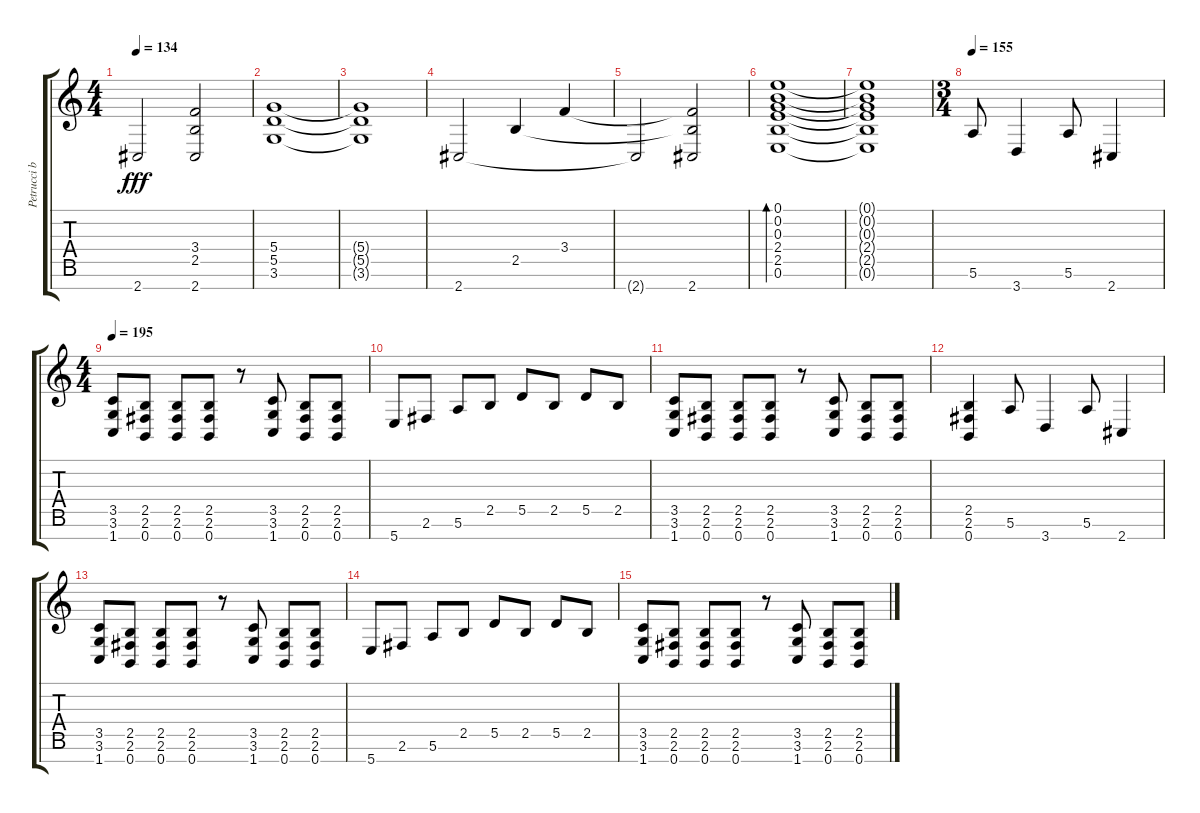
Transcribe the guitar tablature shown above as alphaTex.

\track ("Petrucci base 2" "Petrucci b") {instrument overdrivenguitar}
\staff {score tabs}
\tuning (E4 B3 G3 D3 A2 E2 B1) {hide}
\ts (4 4)
\tempo 134
\clef g2
\ks c
2.7{t}.2{dy fff} (3.4{t} 2.5{t} 2.7).2 |
(5.4 5.5 3.6).1 |
(5.4{t} 5.5{t} 3.6{t}).1 |
2.7.2 2.5.4 3.4.4 |
2.7{t}.2 (3.4{t} 2.5{t} 2.7).2 |
(0.1 0.2 0.3 2.4 2.5 0.6).1{bd 60} |
(0.1{t} 0.2{t} 0.3{t} 2.4{t} 2.5{t} 0.6{t}).1 |
\ts (3 4)
\tempo 155
5.6.8 3.7.4 5.6.8 2.7.4 |
\ts (4 4)
\tempo 195
(3.5 3.6 1.7).8 (2.5 2.6 0.7).8 (2.5 2.6 0.7).8 (2.5 2.6 0.7).8 r.8 (3.5 3.6 1.7).8 (2.5 2.6 0.7).8 (2.5 2.6 0.7).8 |
5.7.8 2.6.8 5.6.8 2.5.8 5.5.8 2.5.8 5.5.8 2.5.8 |
(3.5 3.6 1.7).8 (2.5 2.6 0.7).8 (2.5 2.6 0.7).8 (2.5 2.6 0.7).8 r.8 (3.5 3.6 1.7).8 (2.5 2.6 0.7).8 (2.5 2.6 0.7).8 |
(2.5 2.6 0.7).4 5.6.8 3.7.4 5.6.8 2.7.4 |
(3.5 3.6 1.7).8 (2.5 2.6 0.7).8 (2.5 2.6 0.7).8 (2.5 2.6 0.7).8 r.8 (3.5 3.6 1.7).8 (2.5 2.6 0.7).8 (2.5 2.6 0.7).8 |
5.7.8 2.6.8 5.6.8 2.5.8 5.5.8 2.5.8 5.5.8 2.5.8 |
(3.5 3.6 1.7).8 (2.5 2.6 0.7).8 (2.5 2.6 0.7).8 (2.5 2.6 0.7).8 r.8 (3.5 3.6 1.7).8 (2.5 2.6 0.7).8 (2.5 2.6 0.7).8
